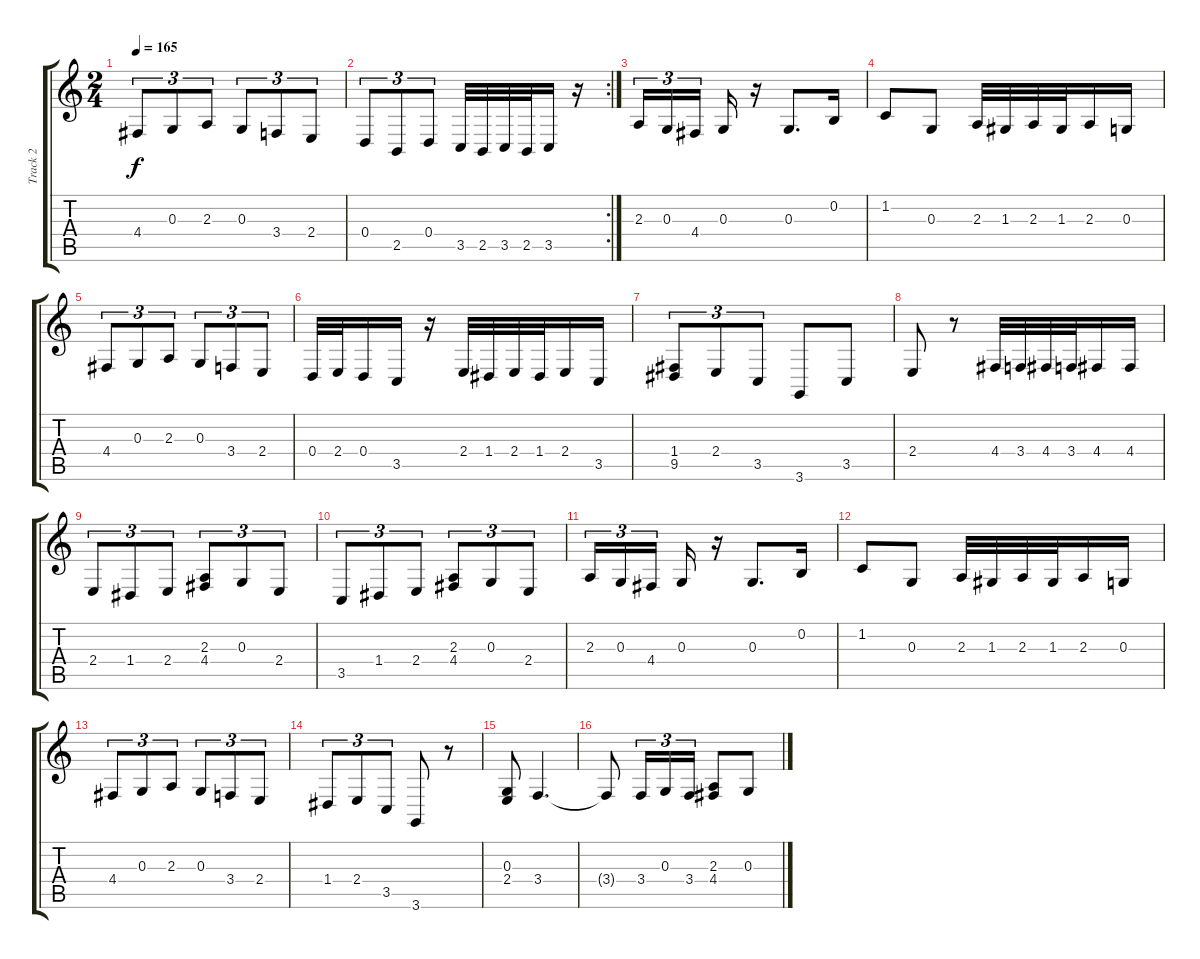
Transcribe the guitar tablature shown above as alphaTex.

\track ("Track 2" "Track 2") {instrument tangoaccordion}
\staff {score tabs}
\tuning (E4 B3 G3 D3 A2 E2) {hide}
\ts (2 4)
\tempo 165
\clef g2
\ks c
4.4.8{tu (3 2) dy f} 0.3.8{tu (3 2)} 2.3.8{tu (3 2)} 0.3.8{tu (3 2)} 3.4.8{tu (3 2)} 2.4.8{tu (3 2)} |
\rc 2
0.4.8{tu (3 2)} 2.5.8{tu (3 2)} 0.4.8{tu (3 2)} 3.5.32 2.5.32 3.5.32 2.5.32 3.5.16 r.16 |
2.3.16{tu (3 2)} 0.3.16{tu (3 2)} 4.4.16{tu (3 2) beam splitsecondary} 0.3.16 r.16 0.3.8{d} 0.2.16 |
1.2.8 0.3.8 2.3.32 1.3.32 2.3.32 1.3.32 2.3.16 0.3.16 |
4.4.8{tu (3 2)} 0.3.8{tu (3 2)} 2.3.8{tu (3 2)} 0.3.8{tu (3 2)} 3.4.8{tu (3 2)} 2.4.8{tu (3 2)} |
0.4.32 2.4.32 0.4.16 3.5.16 r.16 2.4.32 1.4.32 2.4.32 1.4.32 2.4.16 3.5.16 |
(1.4 9.5).8{tu (3 2)} 2.4.8{tu (3 2)} 3.5.8{tu (3 2)} 3.6.8 3.5.8 |
2.4.8 r.8 4.4.32 3.4.32 4.4.32 3.4.32 4.4.16 4.4.16 |
2.4.8{tu (3 2)} 1.4.8{tu (3 2)} 2.4.8{tu (3 2)} (2.3 4.4).8{tu (3 2)} 0.3.8{tu (3 2)} 2.4.8{tu (3 2)} |
3.5.8{tu (3 2)} 1.4.8{tu (3 2)} 2.4.8{tu (3 2)} (2.3 4.4).8{tu (3 2)} 0.3.8{tu (3 2)} 2.4.8{tu (3 2)} |
2.3.16{tu (3 2)} 0.3.16{tu (3 2)} 4.4.16{tu (3 2) beam splitsecondary} 0.3.16 r.16 0.3.8{d} 0.2.16 |
1.2.8 0.3.8 2.3.32 1.3.32 2.3.32 1.3.32 2.3.16 0.3.16 |
4.4.8{tu (3 2)} 0.3.8{tu (3 2)} 2.3.8{tu (3 2)} 0.3.8{tu (3 2)} 3.4.8{tu (3 2)} 2.4.8{tu (3 2)} |
1.4.8{tu (3 2)} 2.4.8{tu (3 2)} 3.5.8{tu (3 2)} 3.6.8 r.8 |
(0.3 2.4).8 3.4.4{d} |
3.4{t}.8 3.4.16{tu (3 2)} 0.3.16{tu (3 2)} 3.4.16{tu (3 2)} (2.3 4.4).8 0.3.8
